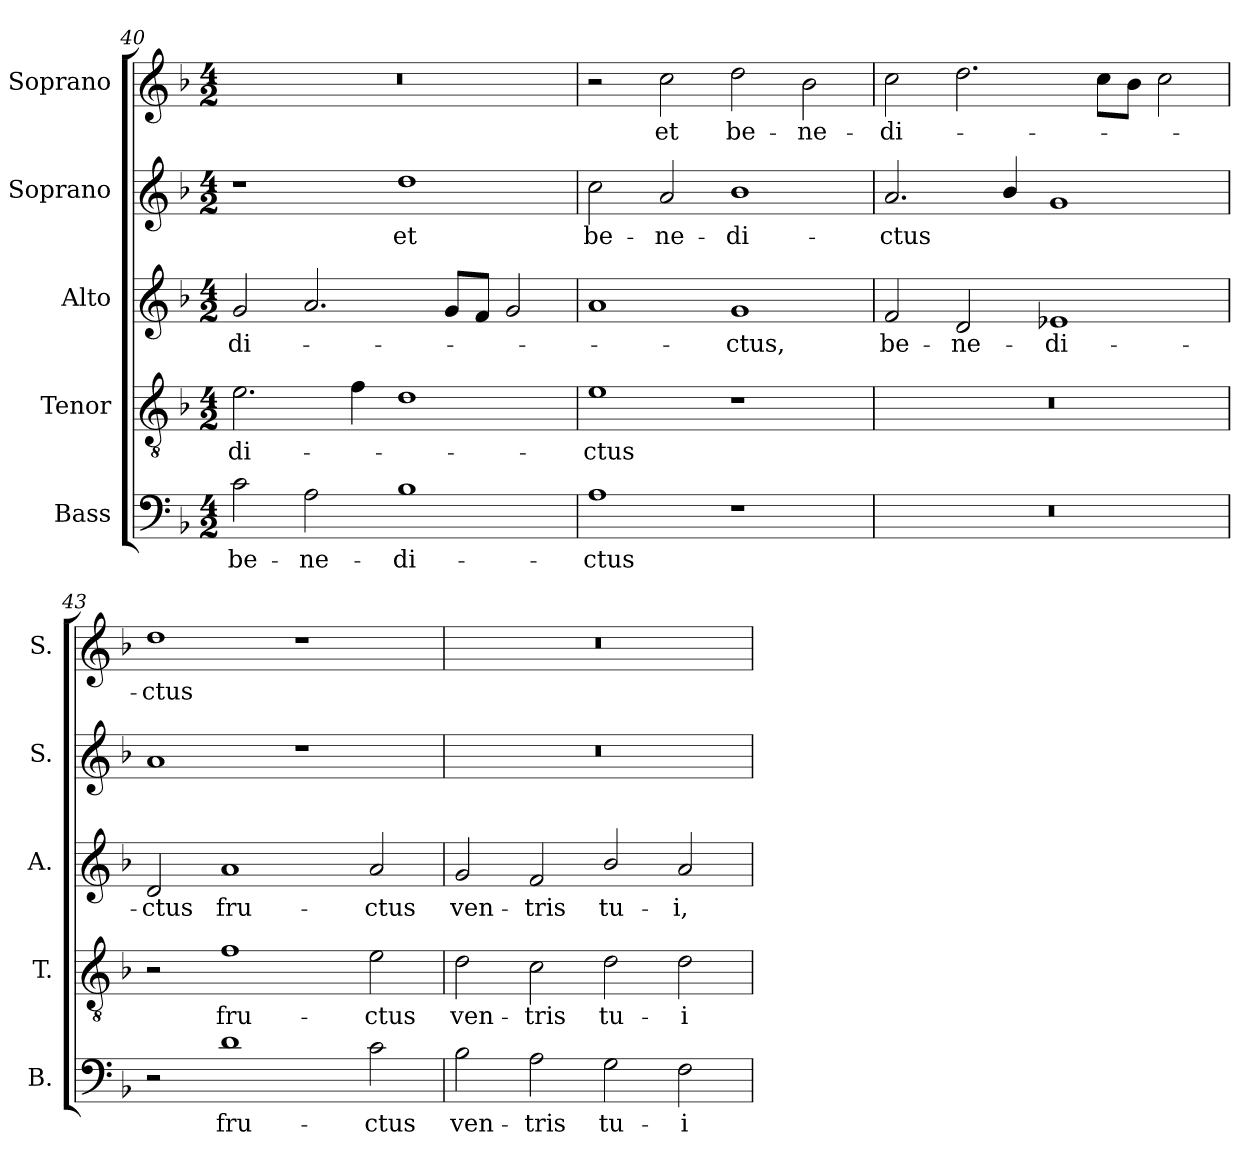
**kern	**text	**kern	**text	**kern	**text	**kern	**text	**kern	**text
*part5	*part5	*part4	*part4	*part3	*part3	*part2	*part2	*part1	*part1
*staff5	*staff5	*staff4	*staff4	*staff3	*staff3	*staff2	*staff2	*staff1	*staff1
*I"Bass	*	*I"Tenor	*	*I"Alto	*	*I"Soprano	*	*I"Soprano	*
*I'B.	*	*I'T.	*	*I'A.	*	*I'S.	*	*I'S.	*
*clefF4	*	*clefGv2	*	*clefG2	*	*clefG2	*	*clefG2	*
*	*	*ITrd7c12	*	*	*	*	*	*	*
*k[b-]	*	*k[b-]	*	*k[b-]	*	*k[b-]	*	*k[b-]	*
*F:	*	*F:	*	*F:	*	*F:	*	*F:	*
*M4/2	*	*M4/2	*	*M4/2	*	*M4/2	*	*M4/2	*
=40	=40	=40	=40	=40	=40	=40	=40	=40	=40
!	!LO:LY:b:color=#000000	!	!	!	!	!	!	!	!
!	!	!	!LO:LY:b:color=#000000	!	!	!	!	!	!
!	!	!	!	!	!LO:LY:b:color=#000000	!	!	!LO:N:vis=1	!
2ci\	be-	2.Ei\	-di-	2gi/	-di-	1r	.	0r	.
!	!LO:LY:b:color=#000000	!	!	!	!	!	!	!	!
2Ai\	-ne-	.	.	2.ai/	.	.	.	.	.
.	.	4Fi\	.	.	.	.	.	.	.
!	!LO:LY:b:color=#000000	!	!	!	!	!	!	!	!
!	!	!	!	!	!	!	!LO:LY:b:color=#000000	!	!
1B-i	-di-	1Di	.	.	.	1ddi	et	.	.
.	.	.	.	8gi/L	.	.	.	.	.
.	.	.	.	8fi/J	.	.	.	.	.
.	.	.	.	2gi/	.	.	.	.	.
!!LO:LB:g=z
=41	=41	=41	=41	=41	=41	=41	=41	=41	=41
!	!LO:LY:b:color=#000000	!	!	!	!	!	!	!	!
!	!	!	!LO:LY:b:color=#000000	!	!	!	!	!	!
!	!	!	!	!	!	!	!LO:LY:b:color=#000000	!	!
1Ai	-ctus	1Ei	-ctus	1ai	.	2cci\	be-	2r	.
!	!	!	!	!	!	!	!LO:LY:b:color=#000000	!	!
!	!	!	!	!	!	!	!	!	!LO:LY:b:color=#000000
.	.	.	.	.	.	2ai/	-ne-	2cci\	et
!	!	!	!	!	!LO:LY:b:color=#000000	!	!	!	!
!	!	!	!	!	!	!	!LO:LY:b:color=#000000	!	!
!	!	!	!	!	!	!	!	!	!LO:LY:b:color=#000000
1r	.	1r	.	1gi	-ctus,	1b-i	-di-	2ddi\	be-
!	!	!	!	!	!	!	!	!	!LO:LY:b:color=#000000
.	.	.	.	.	.	.	.	2b-i\	-ne-
=42	=42	=42	=42	=42	=42	=42	=42	=42	=42
!LO:N:vis=1	!	!LO:N:vis=1	!	!	!	!	!	!	!
!	!	!	!	!	!LO:LY:b:color=#000000	!	!	!	!
!	!	!	!	!	!	!	!LO:LY:b:color=#000000	!	!
!	!	!	!	!	!	!	!	!	!LO:LY:b:color=#000000
0r	.	0r	.	2fi/	be-	2.ai/	-ctus	2cci\	-di-
!	!	!	!	!	!LO:LY:b:color=#000000	!	!	!	!
.	.	.	.	2di/	-ne-	.	.	2.ddi\	.
.	.	.	.	.	.	4b-i/	.	.	.
!	!	!	!	!	!LO:LY:b:color=#000000	!	!	!	!
.	.	.	.	1e-Xi	-di-	1gi	.	.	.
.	.	.	.	.	.	.	.	8cci\L	.
.	.	.	.	.	.	.	.	8b-i\J	.
.	.	.	.	.	.	.	.	2cci\	.
=43	=43	=43	=43	=43	=43	=43	=43	=43	=43
!	!	!	!	!	!LO:LY:b:color=#000000	!	!	!	!
!	!	!	!	!	!	!	!	!	!LO:LY:b:color=#000000
2r	.	2r	.	2di/	-ctus	1ai	.	1ddi	-ctus
!	!LO:LY:b:color=#000000	!	!	!	!	!	!	!	!
!	!	!	!LO:LY:b:color=#000000	!	!	!	!	!	!
!	!	!	!	!	!LO:LY:b:color=#000000	!	!	!	!
1di	fru-	1Fi	fru-	1ai	fru-	.	.	.	.
.	.	.	.	.	.	1r	.	1r	.
!	!LO:LY:b:color=#000000	!	!	!	!	!	!	!	!
!	!	!	!LO:LY:b:color=#000000	!	!	!	!	!	!
!	!	!	!	!	!LO:LY:b:color=#000000	!	!	!	!
2ci\	-ctus	2Ei\	-ctus	2ai/	-ctus	.	.	.	.
=44	=44	=44	=44	=44	=44	=44	=44	=44	=44
!	!LO:LY:b:color=#000000	!	!	!	!	!	!	!	!
!	!	!	!LO:LY:b:color=#000000	!	!	!	!	!	!
!	!	!	!	!	!LO:LY:b:color=#000000	!LO:N:vis=1	!	!LO:N:vis=1	!
2B-i\	ven-	2Di\	ven-	2gi/	ven-	0r	.	0r	.
!	!LO:LY:b:color=#000000	!	!	!	!	!	!	!	!
!	!	!	!LO:LY:b:color=#000000	!	!	!	!	!	!
!	!	!	!	!	!LO:LY:b:color=#000000	!	!	!	!
2Ai\	-tris	2Ci\	-tris	2fi/	-tris	.	.	.	.
!	!LO:LY:b:color=#000000	!	!	!	!	!	!	!	!
!	!	!	!LO:LY:b:color=#000000	!	!	!	!	!	!
!	!	!	!	!	!LO:LY:b:color=#000000	!	!	!	!
2Gi\	tu-	2Di\	tu-	2b-i/	tu-	.	.	.	.
!	!LO:LY:b:color=#000000	!	!	!	!	!	!	!	!
!	!	!	!LO:LY:b:color=#000000	!	!	!	!	!	!
!	!	!	!	!	!LO:LY:b:color=#000000	!	!	!	!
2Fi\	-i	2Di\	-i	2ai/	-i,	.	.	.	.
=	=	=	=	=	=	=	=	=	=
*-	*-	*-	*-	*-	*-	*-	*-	*-	*-
